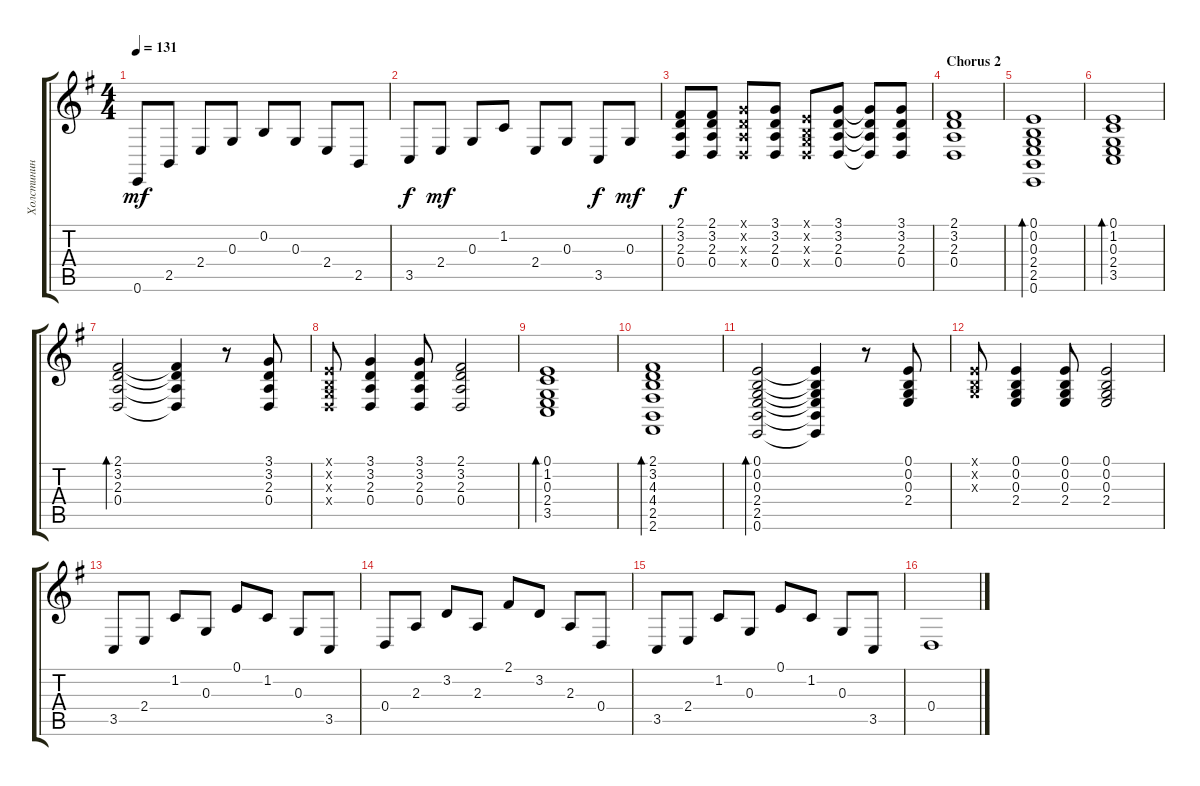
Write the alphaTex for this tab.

\track ("Холстинин" "Холстинин") {instrument acousticgrandpiano}
\staff {score tabs}
\tuning (E4 B3 G3 D3 A2 E2) {hide}
\ts (4 4)
\tempo 131
\clef g2
\ks g
0.6.8{dy mf} 2.5.8 2.4.8 0.3.8 0.2.8 0.3.8 2.4.8 2.5.8 |
3.5.8{dy f} 2.4.8{dy mf} 0.3.8 1.2.8 2.4.8 0.3.8 3.5.8{dy f} 0.3.8{dy mf} |
(2.1 3.2 2.3 0.4).8{dy f} (2.1 3.2 2.3 0.4).8 (3.1{x} 3.2{x} 2.3{x} 0.4{x}).8 (3.1 3.2 2.3 0.4).8 (0.1{x} 0.2{x} 0.3{x} 0.4{x}).8 (3.1 3.2 2.3 0.4).8 (3.1{t} 3.2{t} 2.3{t} 0.4{t}).8 (3.1 3.2 2.3 0.4).8 |
\section ("" "Chorus 2")
(2.1 3.2 2.3 0.4).1 |
(0.1 0.2 0.3 2.4 2.5 0.6).1{bd 120} |
(0.1 1.2 0.3 2.4 3.5).1{bd 120} |
(2.1 3.2 2.3 0.4).2{bd 120} (2.1{t} 3.2{t} 2.3{t} 0.4{t}).4 r.8 (3.1 3.2 2.3 0.4).8 |
(0.1{x} 0.2{x} 0.3{x} 0.4{x}).8 (3.1 3.2 2.3 0.4).4 (3.1 3.2 2.3 0.4).8 (2.1 3.2 2.3 0.4).2 |
(0.1 1.2 0.3 2.4 3.5).1{bd 120} |
(2.1 3.2 4.3 4.4 2.5 2.6).1{bd 120} |
(0.1 0.2 0.3 2.4 2.5 0.6).2{bd 120} (0.1{t} 0.2{t} 0.3{t} 2.4{t} 2.5{t} 0.6{t}).4 r.8 (0.1 0.2 0.3 2.4).8 |
(0.1{x} 0.2{x} 0.3{x}).8 (0.1 0.2 0.3 2.4).4 (0.1 0.2 0.3 2.4).8 (0.1 0.2 0.3 2.4).2 |
3.5.8 2.4.8 1.2.8 0.3.8 0.1.8 1.2.8 0.3.8 3.5.8 |
0.4.8 2.3.8 3.2.8 2.3.8 2.1.8 3.2.8 2.3.8 0.4.8 |
3.5.8 2.4.8 1.2.8 0.3.8 0.1.8 1.2.8 0.3.8 3.5.8 |
0.4.1
